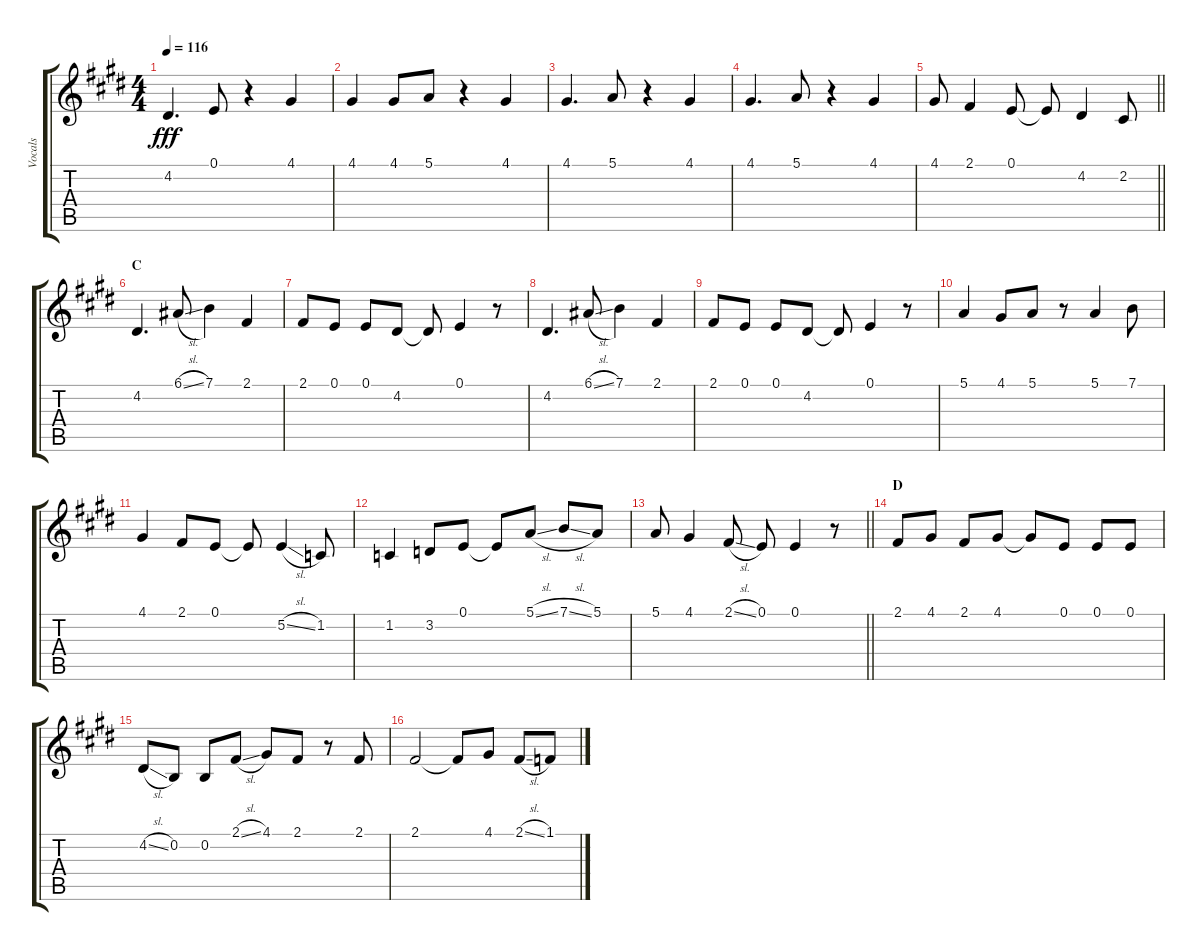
\track ("Vocals" "Vocals") {instrument voiceoohs}
\staff {score tabs}
\tuning (E4 B3 G3 D3 A2 E2) {hide}
\ts (4 4)
\tempo 116
\clef g2
\ks e
4.2.4{d dy fff} 0.1.8 r.4 4.1.4 |
4.1.4 4.1.8 5.1.8 r.4 4.1.4 |
4.1.4{d} 5.1.8 r.4 4.1.4 |
4.1.4{d} 5.1.8 r.4 4.1.4 |
\barLineRight lightlight
4.1.8 2.1.4 0.1.8 0.1{t}.8 4.2.4 2.2.8 |
\section ("" "C")
4.2.4{d} 6.1{sl}.8 7.1.4 2.1.4 |
2.1.8 0.1.8 0.1.8 4.2.8 4.2{t}.8 0.1.4 r.8 |
4.2.4{d} 6.1{sl}.8 7.1.4 2.1.4 |
2.1.8 0.1.8 0.1.8 4.2.8 4.2{t}.8 0.1.4 r.8 |
5.1.4 4.1.8 5.1.8 r.8 5.1.4 7.1.8 |
4.1.4 2.1.8 0.1.8 0.1{t}.8 5.2{sl}.4 1.2.8 |
1.2.4 3.2.8 0.1.8 0.1{t}.8 5.1{sl}.8 7.1{sl}.8 5.1.8 |
\barLineRight lightlight
5.1.8 4.1.4 2.1{sl}.8 0.1.8 0.1.4 r.8 |
\section ("" "D")
2.1.8 4.1.8 2.1.8 4.1.8 4.1{t}.8 0.1.8 0.1.8 0.1.8 |
4.2{sl}.8 0.2.8 0.2.8 2.1{sl}.8 4.1.8 2.1.8 r.8 2.1.8 |
2.1.2 2.1{t}.8 4.1.8 2.1{sl}.8 1.1.8
